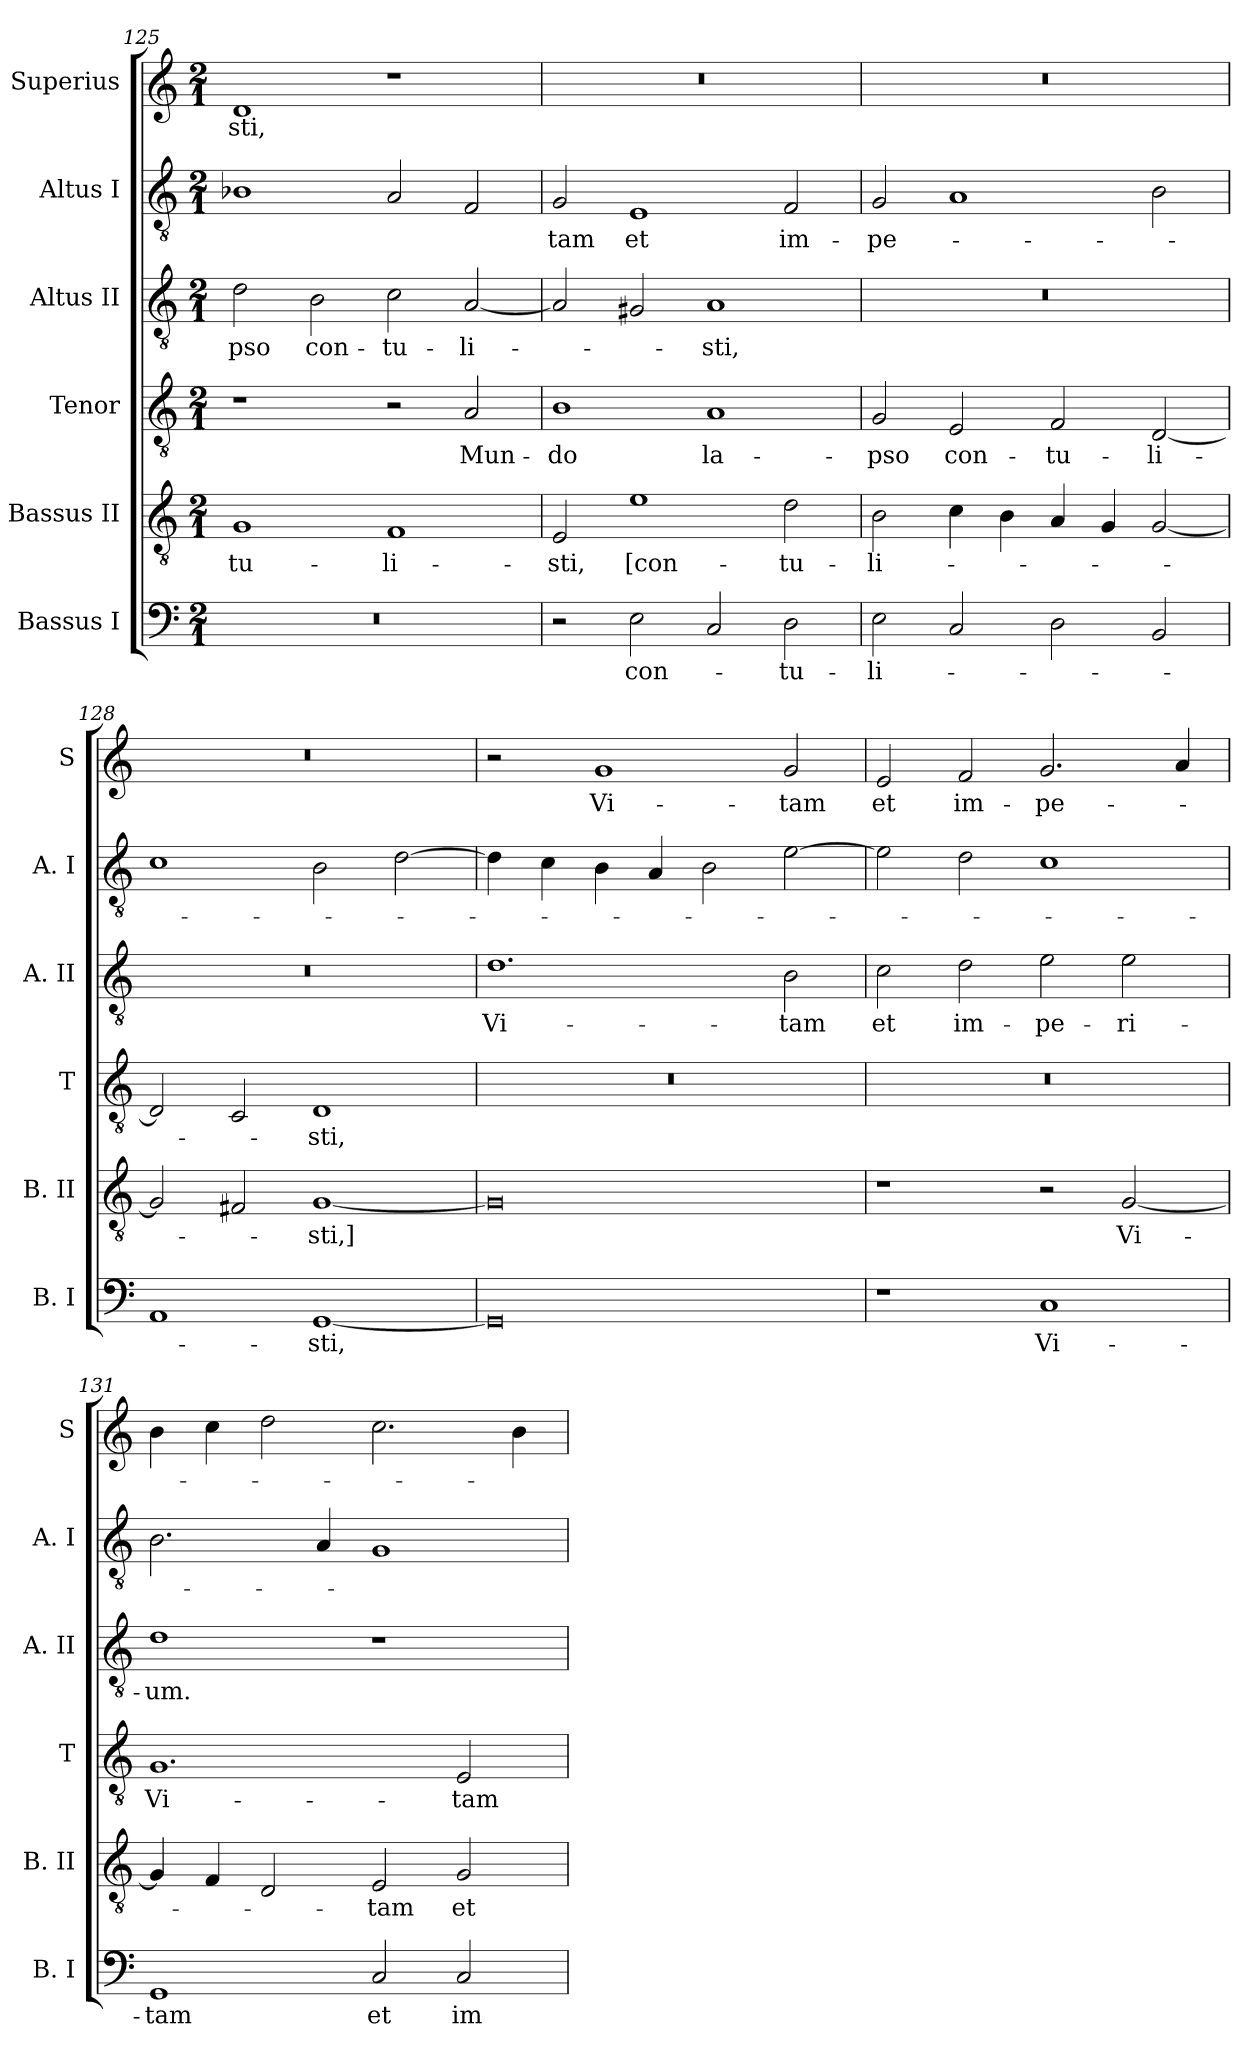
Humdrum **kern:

**kern	**text	**kern	**text	**kern	**text	**kern	**text	**kern	**text	**kern	**text
*part6	*part6	*part5	*part5	*part4	*part4	*part3	*part3	*part2	*part2	*part1	*part1
*staff6	*staff6	*staff5	*staff5	*staff4	*staff4	*staff3	*staff3	*staff2	*staff2	*staff1	*staff1
*I"Bassus I	*	*I"Bassus II	*	*I"Tenor	*	*I"Altus II	*	*I"Altus I	*	*I"Superius	*
*I'B. I	*	*I'B. II	*	*I'T	*	*I'A. II	*	*I'A. I	*	*I'S	*
*clefF4	*	*clefGv2	*	*clefGv2	*	*clefGv2	*	*clefGv2	*	*clefG2	*
*k[]	*	*k[]	*	*k[]	*	*k[]	*	*k[]	*	*k[]	*
*C:	*	*C:	*	*C:	*	*C:	*	*C:	*	*C:	*
*M2/1	*	*M2/1	*	*M2/1	*	*M2/1	*	*M2/1	*	*M2/1	*
=125	=125	=125	=125	=125	=125	=125	=125	=125	=125	=125	=125
0r	.	1G	-tu-	1r	.	2d	-pso	1B-X	.	1d	-sti,
.	.	.	.	.	.	2B	con-	.	.	.	.
.	.	1F	-li-	2r	.	2c	-tu-	2A	.	1r	.
.	.	.	.	2A	Mun-	[2A	-li-	2F	.	.	.
=126	=126	=126	=126	=126	=126	=126	=126	=126	=126	=126	=126
2r	.	2E	-sti,	1B	-do	2A]	.	2G	-tam	0r	.
2E	con-	1e	[con-	.	.	2G#X	.	1E	et	.	.
2C	.	.	.	1A	la-	1A	-sti,	.	.	.	.
2D	-tu-	2d	-tu-	.	.	.	.	2F	im-	.	.
=127	=127	=127	=127	=127	=127	=127	=127	=127	=127	=127	=127
2E	-li-	2B	-li-	2G	-pso	0r	.	2G	-pe-	0r	.
2C	.	4c	.	2E	con-	.	.	1A	.	.	.
.	.	4B	.	.	.	.	.	.	.	.	.
2D	.	4A	.	2F	-tu-	.	.	.	.	.	.
.	.	4G	.	.	.	.	.	.	.	.	.
2BB	.	[2G	.	[2D	-li-	.	.	2B	.	.	.
=128	=128	=128	=128	=128	=128	=128	=128	=128	=128	=128	=128
1AA	.	2G]	.	2D]	.	0r	.	1c	.	0r	.
.	.	2F#X	.	2C	.	.	.	.	.	.	.
[1GG	-sti,	[1G	-sti,]	1D	-sti,	.	.	2B	.	.	.
.	.	.	.	.	.	.	.	[2d	.	.	.
=129	=129	=129	=129	=129	=129	=129	=129	=129	=129	=129	=129
0GG]	.	0G]	.	0r	.	1.d	Vi-	4d]	.	2r	.
.	.	.	.	.	.	.	.	4c	.	.	.
.	.	.	.	.	.	.	.	4B	.	1g	Vi-
.	.	.	.	.	.	.	.	4A	.	.	.
.	.	.	.	.	.	.	.	2B	.	.	.
.	.	.	.	.	.	2B	-tam	[2e	.	2g	-tam
=130	=130	=130	=130	=130	=130	=130	=130	=130	=130	=130	=130
1r	.	1r	.	0r	.	2c	et	2e]	.	2e	et
.	.	.	.	.	.	2d	im-	2d	.	2f	im-
1C	Vi-	2r	.	.	.	2e	-pe-	1c	.	2.g	-pe-
.	.	[2G	Vi-	.	.	2e	-ri-	.	.	.	.
.	.	.	.	.	.	.	.	.	.	4a	.
=131	=131	=131	=131	=131	=131	=131	=131	=131	=131	=131	=131
1GG	-tam	4G]	.	1.G	Vi-	1d	-um.	2.B	.	4b	.
.	.	4F	.	.	.	.	.	.	.	4cc	.
.	.	2D	.	.	.	.	.	.	.	2dd	.
.	.	.	.	.	.	.	.	4A	.	.	.
2C	et	2E	-tam	.	.	1r	.	1G	.	2.cc	.
2C	im-	2G	et	2E	-tam	.	.	.	.	.	.
.	.	.	.	.	.	.	.	.	.	4b	.
=	=	=	=	=	=	=	=	=	=	=	=
*-	*-	*-	*-	*-	*-	*-	*-	*-	*-	*-	*-
